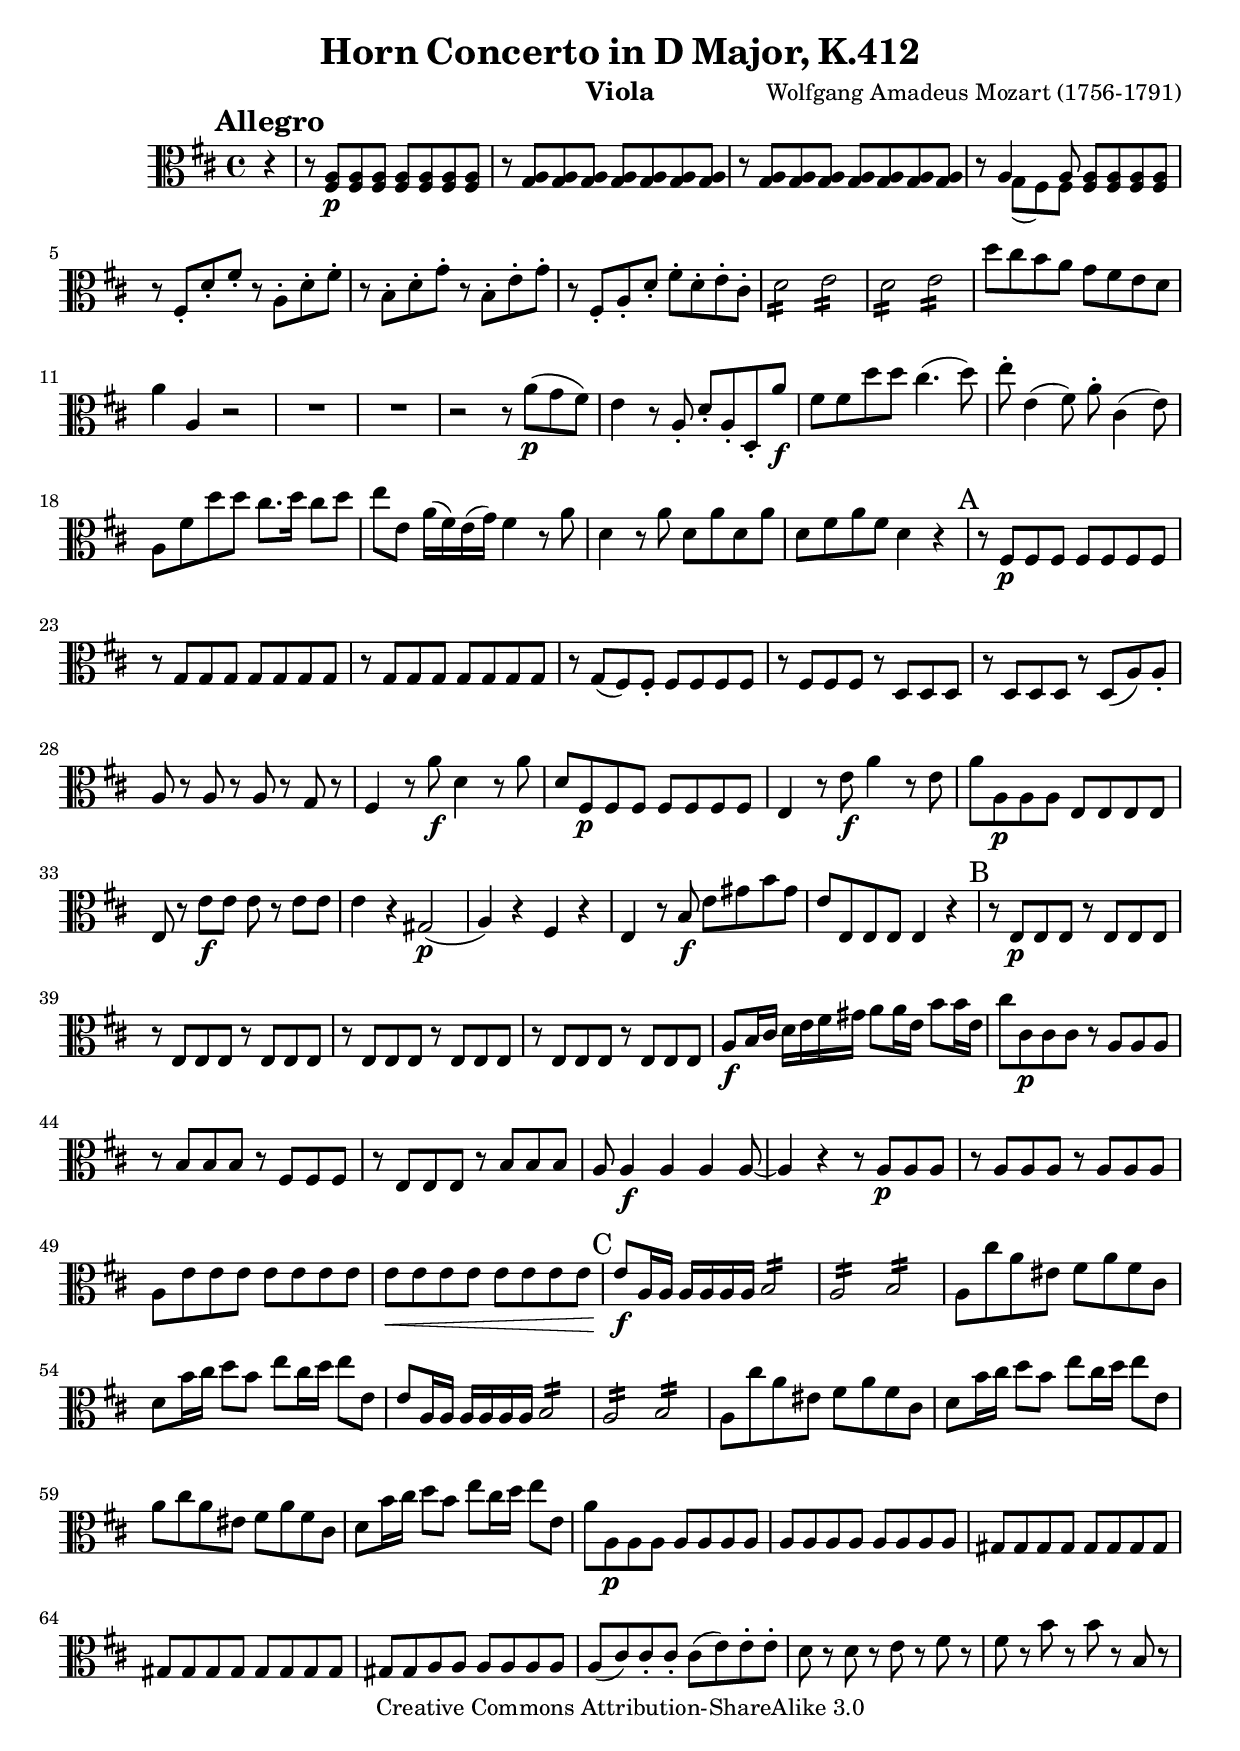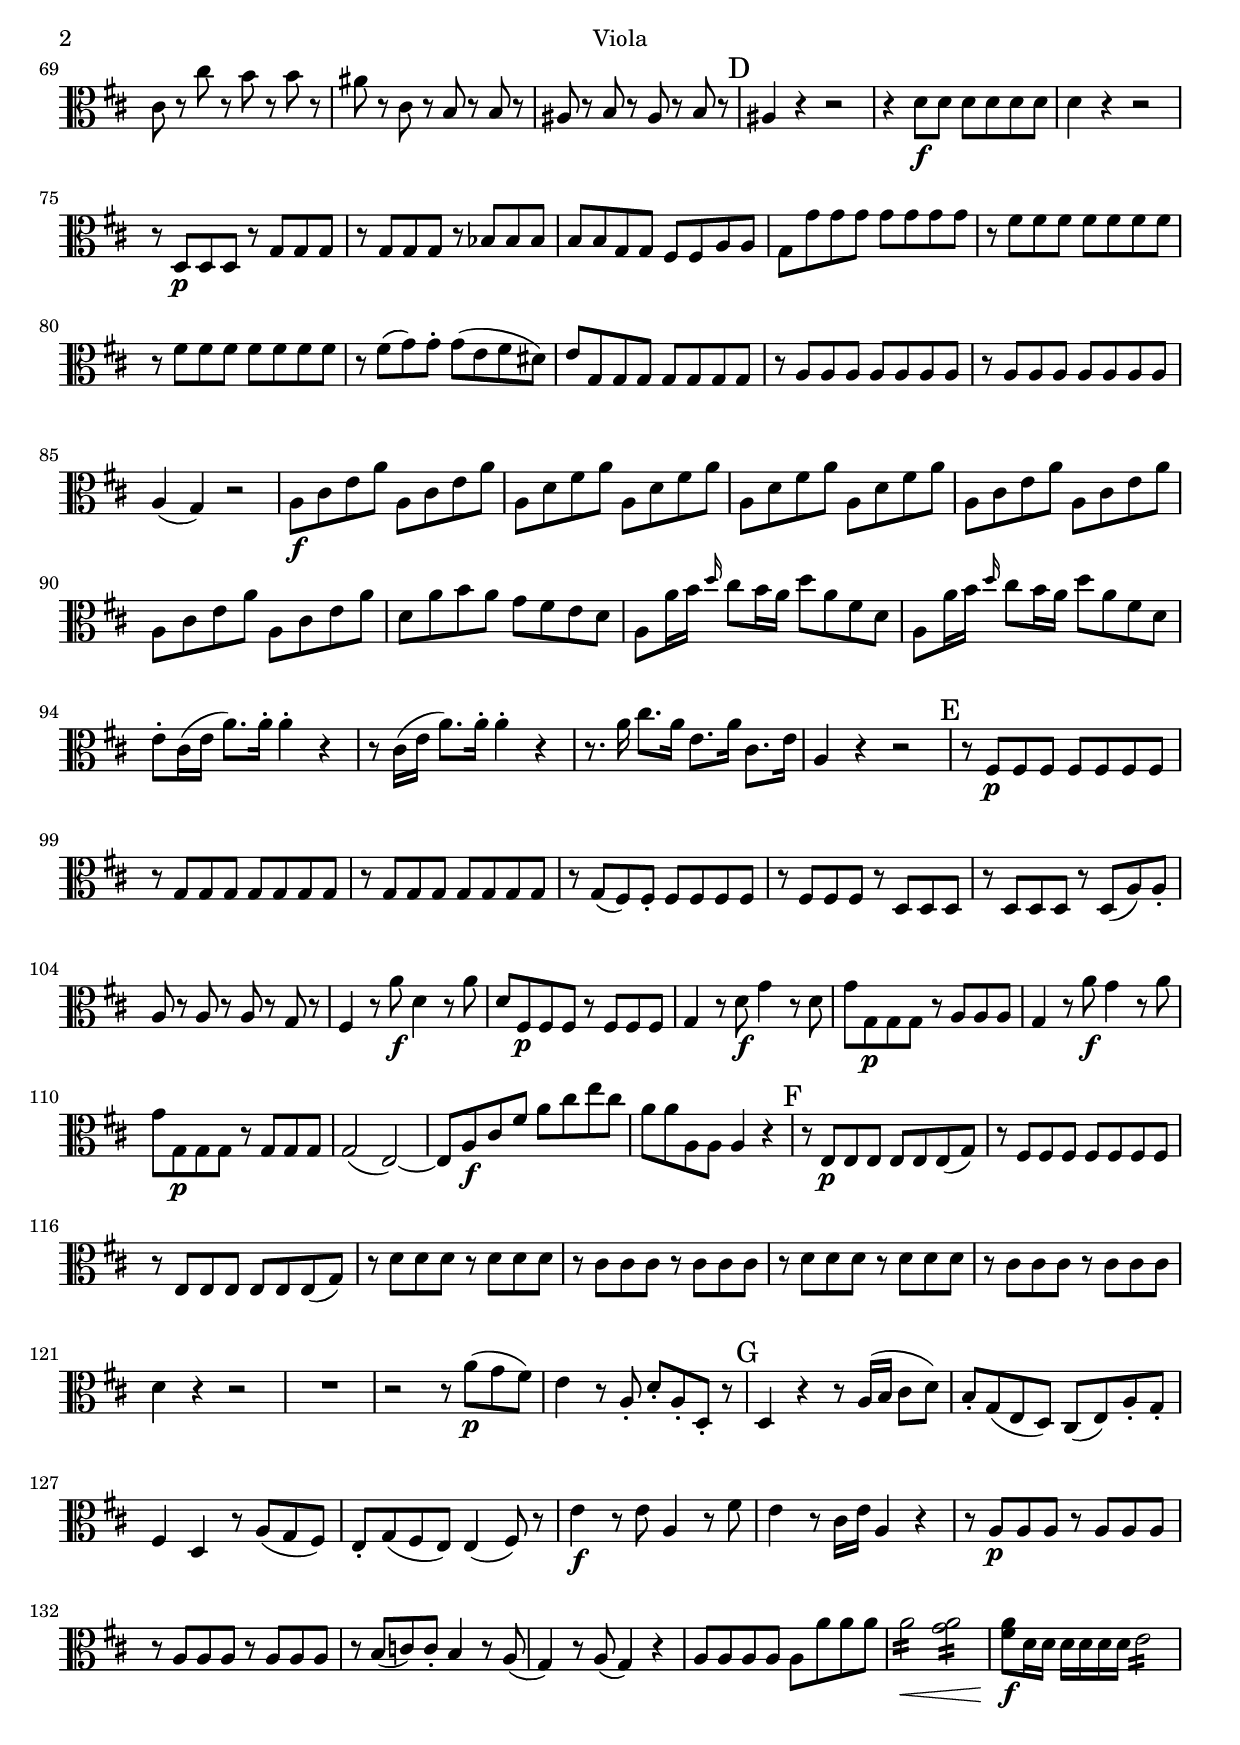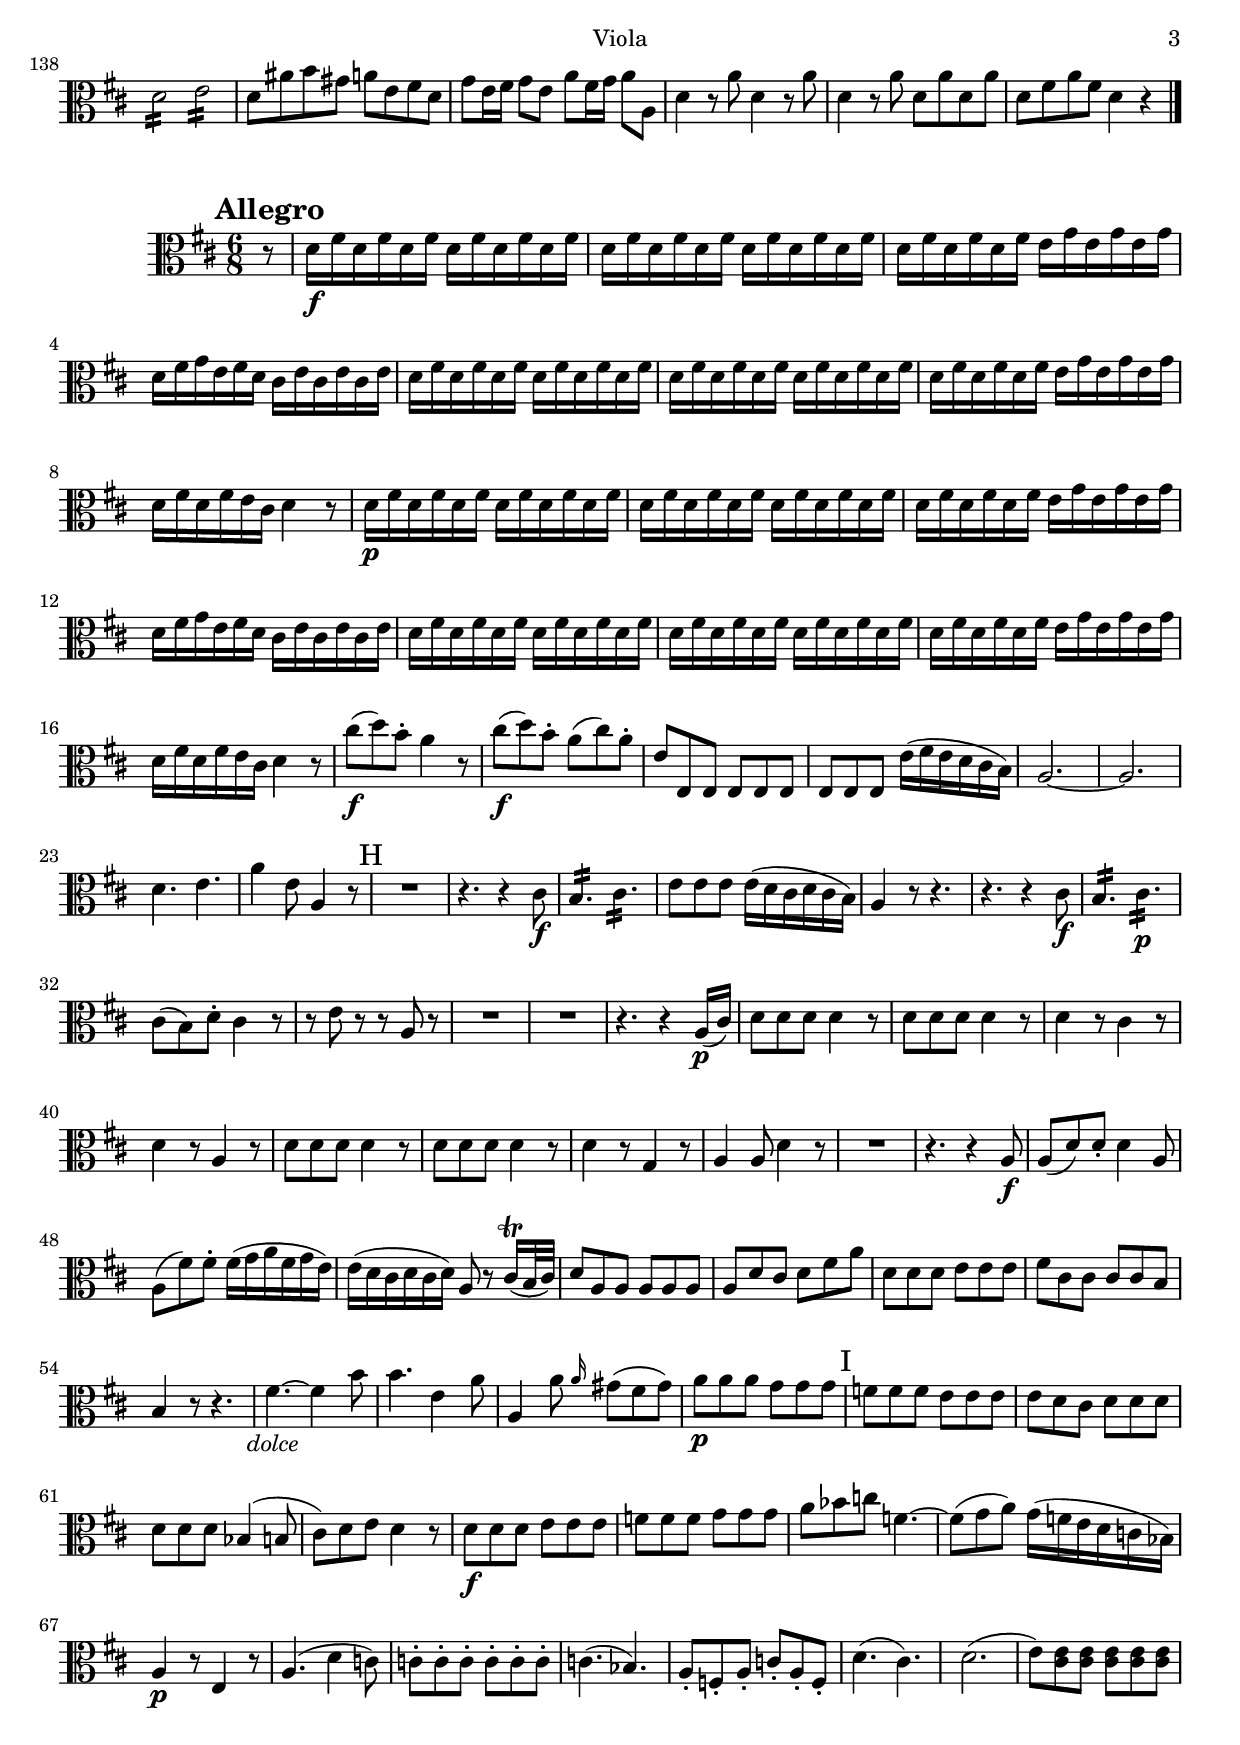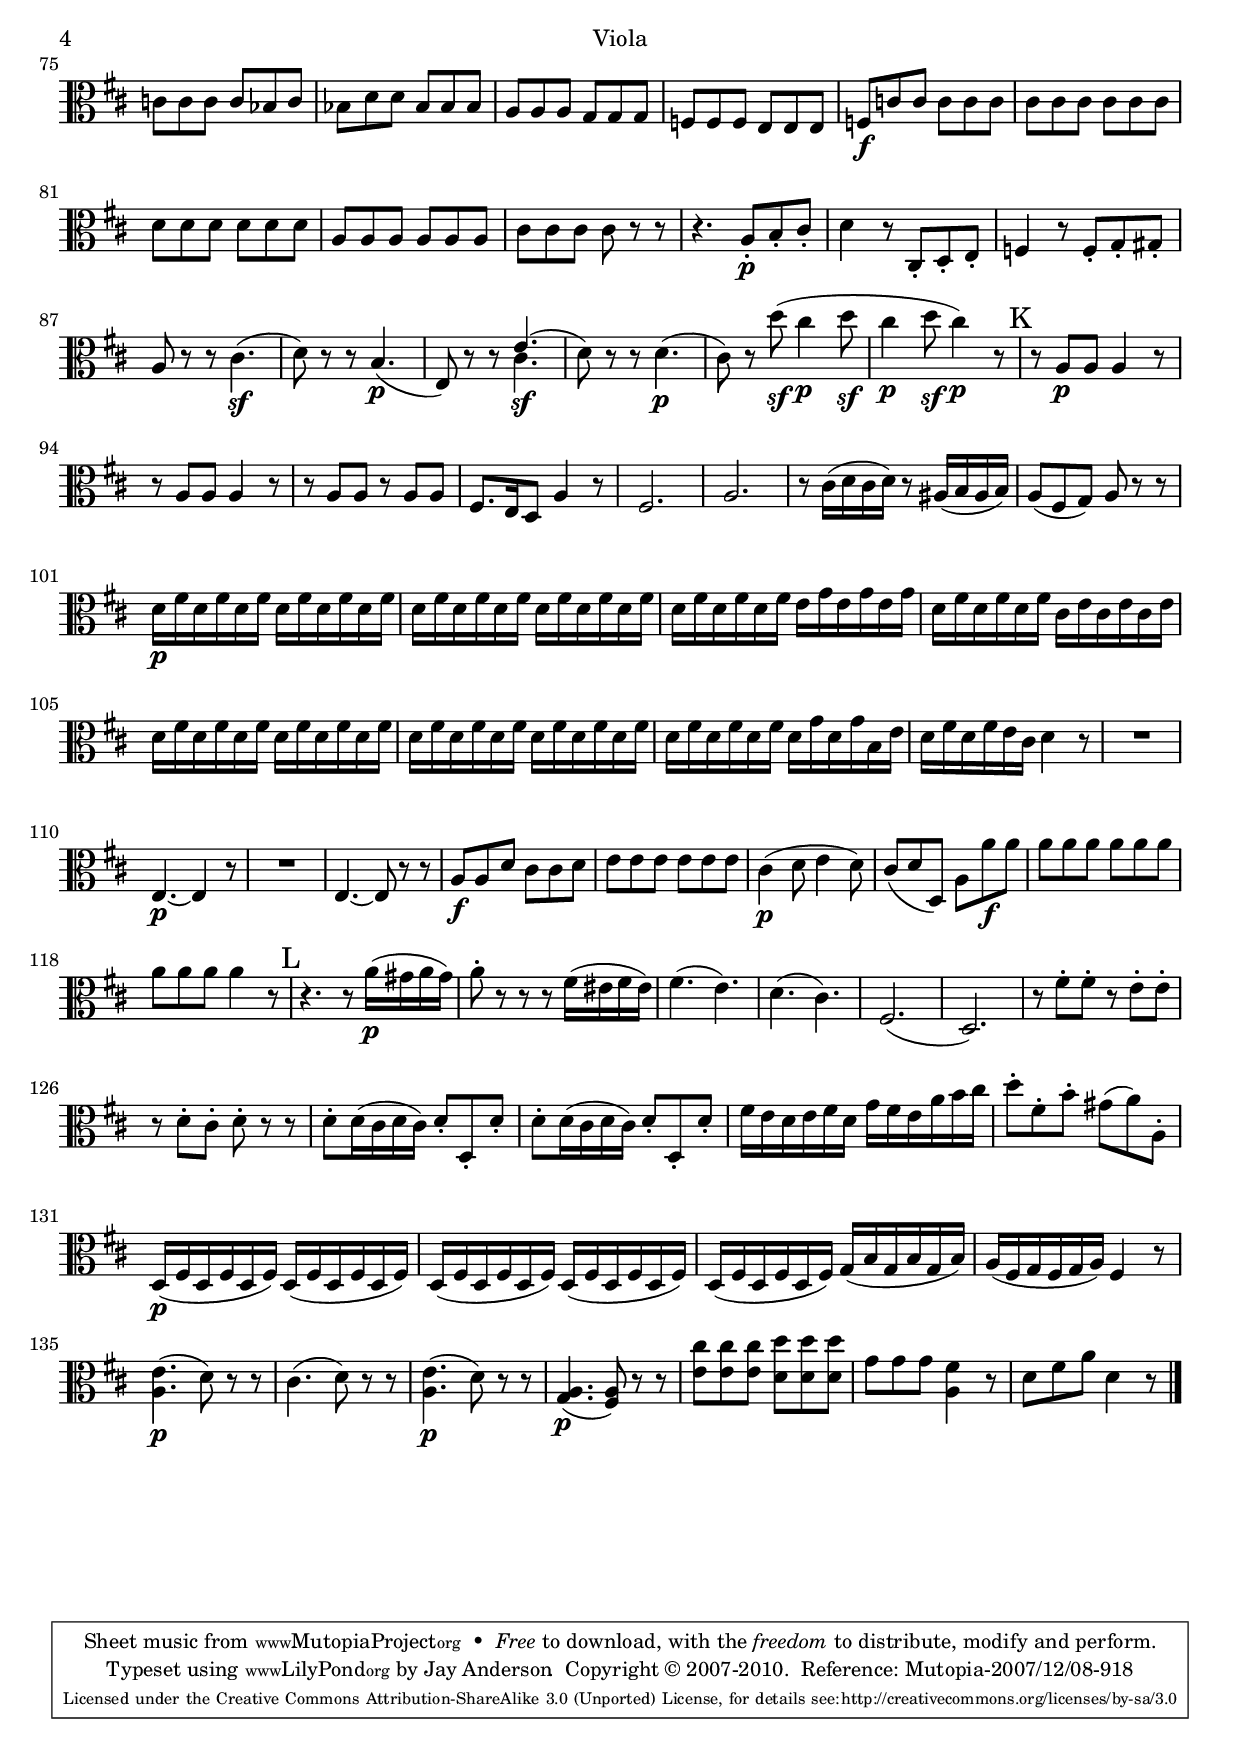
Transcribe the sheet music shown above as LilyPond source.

\version "2.13.10"

\include "defs.lyi"
\version "2.13.10"

\include "defs.lyi"

violaMvtI = \relative c'
{
  \clef alto
  \key d \major
  r4
  r8 <a fis>\p \repeat unfold 6 <a fis> |
  \repeat unfold 2
  {
    r8 \repeat unfold 7 <a g> |
  }
  r8 << {a4 a8} \\ {g8( fis) fis} >> \repeat unfold 4 <a fis> |
  r8 fis-. d'-. fis-. r a,-. d-. fis-. |
  r8 b,-. d-. g-. r b,-. e-. g-. |
  r fis,-. a-. d-. fis-. d-. e-. cis-. |
  \repeat unfold 2
  {
    \repeat tremolo 8 d16 \repeat tremolo 8 e16 |
  }
  d'8 cis b a g fis e d |
  a'4 a, r2 |
  R1*2 |
  r2 r8 a'(\p g fis) |
  e4 r8 a,-. d-. a-. d,-. a''\f |
  fis fis d' d cis4.( d8) |
  e-. e,4( fis8) a-. cis,4( e8) |
  a, fis' d' d cis8. d16 cis8 d |
  e e, a16( fis) e( g) fis4 r8 a |
  d,4 r8 a' d, a' d, a' |
  d, fis a fis d4 r |
  r8 fis,8\p \repeat unfold 6 fis |
  \repeat unfold 2
  {
    r8 \repeat unfold 7 g |
  }
  r8 g( fis) fis-. fis fis fis fis |
  r8 fis fis fis r d d d |
  r d d d r d( a') a-. |
  a r a r a r g r |
  fis4 r8 a'8\f d,4 r8 a' |
  d, fis,\p \repeat unfold 6 fis |
  e4 r8 e'8\f a4 r8 e |
  a8 a,\p a a e e e e |
  e8 r e'\f e e r e e |
  e4 r gis,2(\p |
  a4) r fis r |
  e r8 b'\f e gis b gis |
  e e, e e e4 r |

  r8 e\p e e \repeat unfold 7 {r e e e} |
  a8\f b16 cis d e fis gis a8 a16 e b'8 b16 e, |
  cis'8 cis,\p cis cis r a a a |
  r b b b r fis fis fis |
  r e e e r b' b b |
  a8 a4\f a a a8~ |
  a4 r r8 a\p a a |
  r a a a r a a a |
  a e' e e e e e e |
  e\< e e e e e e e |

  e\f a,16 a a a a a \repeat tremolo 8 b16 |
  \repeat tremolo 8 a16 \repeat tremolo 8 b16 |
  a8 cis' a eis fis a fis cis |
  d8 b'16 cis d8 b e cis16 d e8 e, |
  e a,16 a a a a a \repeat tremolo 8 b16 |
  \repeat tremolo 8 a16 \repeat tremolo 8 b16 |
  a8 cis' a eis fis a fis cis |
  d8 b'16 cis d8 b e cis16 d e8 e, |
  a8 cis a eis fis a fis cis |
  d8 b'16 cis d8 b e cis16 d e8 e, |
  a a,\p \repeat unfold 14 a |
  \repeat unfold 18 gis \repeat unfold 6 a |
  a( cis) cis-. cis-. cis( e) e-. e-. |
  d r d r e r fis r |
  fis r b r b r b, r |
  cis r cis' r b r b r |
  ais r cis, r b r b r |
  ais r b r ais r b r |
  ais4 r r2 |

  r4 d8\f d d d d d |
  d4 r r2 |
  r8 d,\p d d r g g g |
  r g g g r bes bes bes |
  b b g g fis fis a a |
  g \repeat unfold 7 g' |
  \repeat unfold 2
  {
    r \repeat unfold 7 fis |
  }
  r fis( g) g-. g( e fis dis) |
  e \repeat unfold 7 g, |
  \repeat unfold 2
  {
    r \repeat unfold 7 a |
  }
  a4( g) r2 |

  a8\f cis e a a, cis e a |
  \repeat unfold 4 {a, d fis a} |
  \repeat unfold 4 {a, cis e a} |
  d, a' b a g fis e d |
  \repeat unfold 2
  {
    a8 a'16 b \grace d16 cis8 b16 a d8 a fis d |
  }
  e8-. cis16( e a8.) a16-. a4-. r |
  r8 cis,16( e a8.) a16-. a4-. r |
  r8. a16 cis8. a16 e8. a16 cis,8. e16 |
  a,4 r r2 |

  r8 fis\p \repeat unfold 6 fis |
  \repeat unfold 2
  {
    r8 \repeat unfold 7 g |
  }
  r8 g( fis) fis-. fis fis fis fis |
  r fis fis fis r d d d |
  r d d d r d( a') a-. |
  a r a r a r g r |
  fis4 r8 a'8\f d,4 r8 a' |
  d, fis,\p fis fis r fis fis fis |
  g4 r8 d'\f g4 r8 d |
  g g,\p g g r a a a |
  g4 r8 a'\f g4 r8 a |
  g g,\p g g r g g g |
  g2( e~) |
  e8 a\f cis fis a cis e cis |
  a a a, a a4 r |
  r8 e\p e e e e e( g) |
  r8 \repeat unfold 7 fis |
  r8 e e e e e e( g) |

  \repeat unfold 2
  {
    \repeat unfold 2 {r8 d' d d} |
    \repeat unfold 2 {r8 cis cis cis} |
  }
  d4 r r2 |
  R1 |
  r2 r8 a'(\p g fis) |
  e4 r8 a,-. d-. a-. d,-. r |
  d4 r r8 a'16( b cis8 d) |
  b-. g( e d) cis( e) a-. g-. |
  fis4 d r8 a'8( g fis) |
  e-. g( fis e) e4( fis8) r |
  e'4\f r8 e a,4 r8 fis' |
  e4 r8 cis16 e a,4 r |
  r8 a\p a a \repeat unfold 3 {r a a a} |
  r b( c) c-. b4 r8 a( |
  g4) r8 a8( g4) r |
  a8 a a a a a' a a |
  <<
    {\repeat tremolo 8 a16 \repeat tremolo 8 <a g>}
    {s1\<}
  >> |
  <a fis>8\f d,16 d d d d d \repeat tremolo 8 e16 |
  \repeat tremolo 8 d16 \repeat tremolo 8 e |
  d8 ais' b gis a e fis d |
  g e16 fis g8 e a fis16 g a8 a, |
  d4 r8 a' d,4 r8 a' |
  d,4 r8 a' d, a' d, a' |
  d, fis a fis d4 r |
}


\version "2.13.10"

\include "defs.lyi"

violaMvtII = \relative c'
{
  \clef alto
  \key d \major
  r8
  <<
    {s2.*8\f | s2.*8\p |}
    \repeat unfold 2
    {
      d16 fis \repeat unfold 14 {d fis} \repeat unfold 3 {e g} |
      d fis g e fis d \repeat unfold 3 {cis e} |
      \repeat unfold 15 {d fis} \repeat unfold 3 {e g} |
      d fis d fis e cis d4 r8 |
    }
  >>
  cis'8(\f d) b-. a4 r8 |
  cis8(\f d) b-. a( cis) a-. |
  e e, e e e e |
  e e e e'16( fis e d cis b) |
  a2.~ | a |
  d4. e |
  a4 e8 a,4 r8 |
  R2. |
  r4. r4 cis8\f |
  \repeat tremolo 6 b16 \repeat tremolo 6 cis16 |
  e8 e e e16( d cis d cis b) |
  a4 r8 r4. |
  r4. r4 cis8\f |
  \repeat tremolo 6 b16 \repeat tremolo 6 cis16\p |
  cis8( b) d-. cis4 r8 |
  r e r r a, r |
  R2.*2 |
  r4. r4 a16(\p cis) |
  \repeat unfold 2 {d8 d d d4 r8 |}
  d4 r8 cis4 r8 |
  d4 r8 a4 r8 |
  \repeat unfold 2 {d8 d d d4 r8 |}
  d4 r8 g,4 r8 |
  a4 a8 d4 r8 |
  R2. |
  r4. r4 a8\f |
  a( d) d-. d4 a8 |
  a( fis') fis-. fis16( g a fis g e) |
  e( d cis d cis d) a8 r cis16(\trill b32 cis) |
  d8 a a a a a |
  a d cis d fis a |
  d, d d e e e |
  fis cis cis cis cis b |
  b4 r8 r4. |
  fis'4.~\dolce fis4 b8 |
  b4. e,4 a8 |
  a,4 a'8 \grace a16 gis8( fis gis) |
  a8\p a a g g g |
  f f f e e e |
  e d cis d d d |
  d d d bes4( b8 |
  cis8) d e d4 r8 |

  d8\f d d e e e |
  f f f g g g |
  a bes c f,4.~ |
  f8( g a) g16( f e d c bes) |

  a4\p r8 e4 r8 |
  a4.( d4 c8) |
  \repeat unfold 6 c-. |
  c4.( bes) |
  a8-. f-. a-. c-. a-. f-. |
  d'4.( cis) |
  d2.( |
  e8) \repeat unfold 5 <cis e> |
  c c c c bes c |
  bes d d bes bes bes |
  a a a g g g |
  f f f e e e |
  f\f c' c c c c |

  \repeat unfold 6 cis |
  \repeat unfold 6 d |
  \repeat unfold 6 a |
  \repeat unfold 4 cis r r |

  r4. a8-.\p b-. cis-. |
  d4 r8 cis,8-. d-. e-. |
  f4 r8 f8-. g-. gis-. |
  a8 r r cis4.(\sf |
  d8) r r b4.(\p |
  e,8) r r << {\voiceOne e'4.(} \new Voice {\voiceTwo cis4.\sf} >> \oneVoice |
  d8) r r d4.(\p |
  cis8) r d'(\sf cis4\p d8\sf |
  cis4\p d8\sf cis4)\p r8 |
  r8 a,\p a a4 r8 |
  r8 a a a4 r8 |
  r8 a a r a a |
  fis8. e16 d8 a'4 r8 |
  fis2. |
  a |
  r8 cis16( d cis d) r8 ais16( b ais b) |
  a8( fis g) a r r |

  d16\p fis \repeat unfold 14 {d fis} \repeat unfold 3 {e g} |
  \repeat unfold 3 {d fis} \repeat unfold 3 {cis e} |
  \repeat unfold 15 {d fis} d g d g b, e |
  d fis d fis e cis d4 r8 |

  R2. |
  e,4.~\p e4 r8 |
  R2. |
  e4.~ e8 r r |
  a8\f a d cis cis d |
  \repeat unfold 6 e |
  cis4(\p d8 e4 d8) |
  cis( d d,) a' a'\f a |
  \repeat unfold 9 a a4 r8 |

  r4. r8 a16(\p gis a gis) |
  a8-. r r r fis16( eis fis eis) |
  fis4.( e) |
  d( cis) |
  fis,2.( | d) |
  r8 fis'-. fis-. r e-. e-. |
  r d-. cis-. d-. r r |
  \repeat unfold 2 {d-. d16( cis d cis) d8-. d,-. d'-. |}
  fis16 e d e fis d g fis e a b cis |
  d8-. fis,-. b-. gis( a) a,-. |
  <<
    {s16\p}
    {
      \repeat unfold 7 {s16*5( s16)} s4. |
    }
    {
      \repeat unfold 15 {d,16 fis} \repeat unfold 3 {g b} |
      a fis g fis g a fis4 r8 |
    }
  >>
  <a e'>4.(\p d8) r r |
  cis4.( d8) r r |
  <a e'>4.(\p d8) r r |
  <g, a>4.(\p <a fis>8) r r |
  <e' cis'>8 <e cis'> <e cis'> <d d'> <d d'> <d d'>
  g g g <fis a,>4 r8 |
  d8 fis a d,4 r8 |
}



instrument = "Viola"

\book
{
  \include "Header.lyi"
  \score
  {
    \new Staff
    {
      << \violaMvtI \outlineMvtI >>
    }
  }
  \score
  {
    \new Staff
    {
      << \violaMvtII \outlineMvtII >>
    }
  }
}

